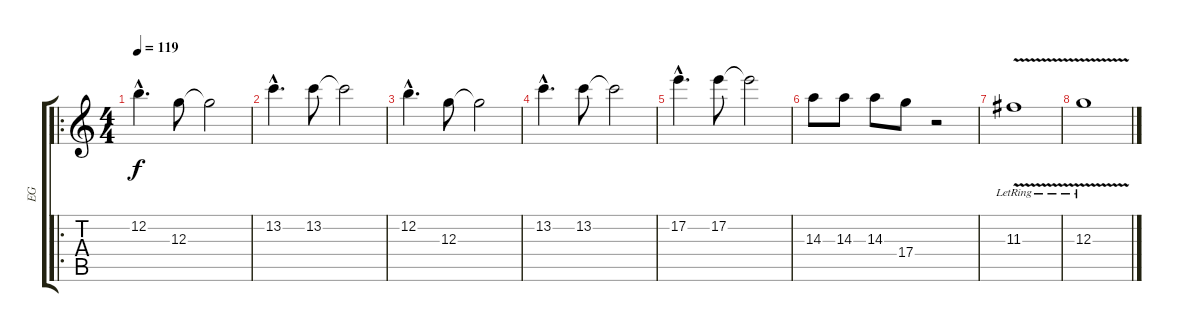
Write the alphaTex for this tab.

\track ("EG" "EG") {instrument electricguitarclean}
\staff {score tabs}
\tuning (E4 B3 G3 D3 A2 E2) {hide}
\ro
\ts (4 4)
\tempo 119
\clef g2
\ks c
12.2{hac}.4{d dy f} 12.3.8 12.3{t}.2 |
13.2{hac}.4{d} 13.2.8 13.2{t}.2 |
12.2{hac}.4{d} 12.3.8 12.3{t}.2 |
13.2{hac}.4{d} 13.2.8 13.2{t}.2 |
17.2{hac}.4{d} 17.2.8 17.2{t}.2 |
14.3.8 14.3.8 14.3.8 17.4.8 r.2 |
11.3{v lr}.1 |
12.3{v lr}.1
